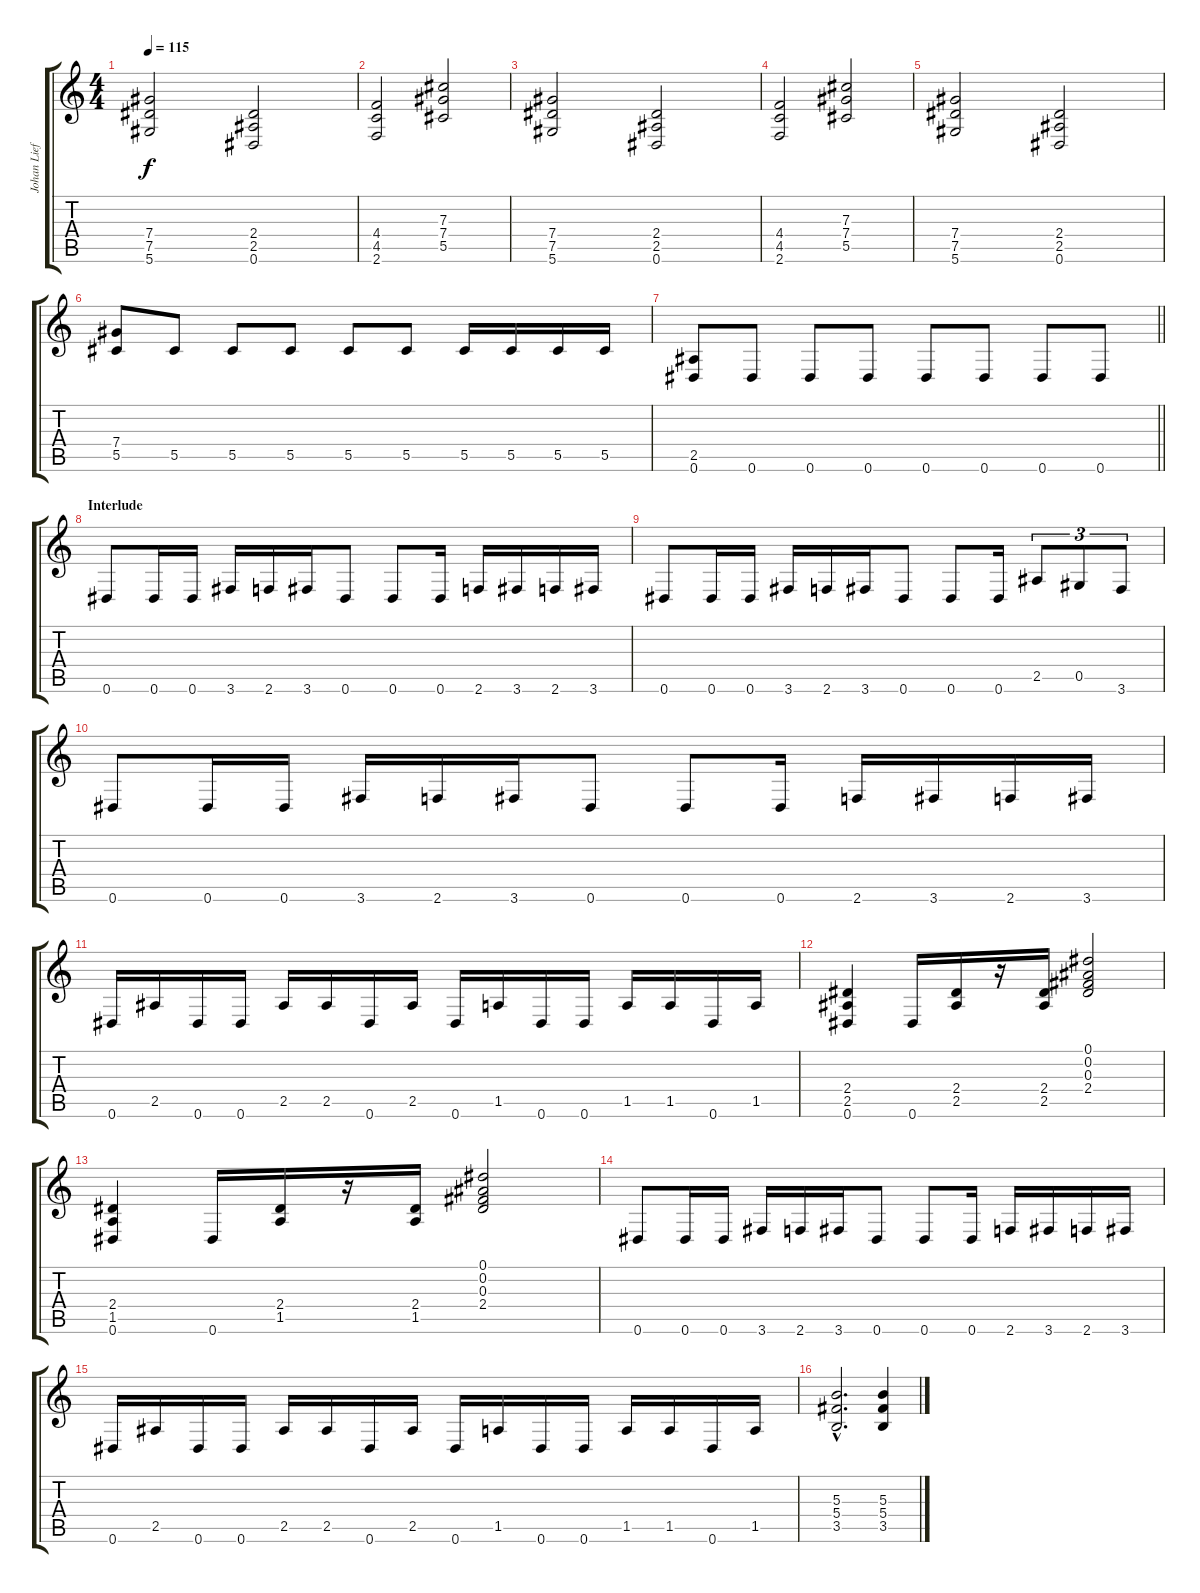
\track ("Johan Liefvendahl" "Johan Lief") {instrument overdrivenguitar}
\staff {score tabs}
\tuning (Eb4 Bb3 Gb3 Db3 Ab2 Eb2) {hide}
\ts (4 4)
\tempo 115
\clef g2
\ks c
(7.4 7.5 5.6).2{dy f} (2.4 2.5 0.6).2 |
(4.4 4.5 2.6).2 (7.3 7.4 5.5).2 |
(7.4 7.5 5.6).2 (2.4 2.5 0.6).2 |
(4.4 4.5 2.6).2 (7.3 7.4 5.5).2 |
(7.4 7.5 5.6).2 (2.4 2.5 0.6).2 |
(7.4 5.5).8 5.5.8 5.5.8 5.5.8 5.5.8 5.5.8 5.5.16 5.5.16 5.5.16 5.5.16 |
\barLineRight lightlight
(2.5 0.6).8 0.6.8 0.6.8 0.6.8 0.6.8 0.6.8 0.6.8 0.6.8 |
\section ("" "Interlude")
0.6.8 0.6.16 0.6.16 3.6.16 2.6.16 3.6.16 0.6.8 0.6.8 0.6.16 2.6.16 3.6.16 2.6.16 3.6.16 |
0.6.8 0.6.16 0.6.16 3.6.16 2.6.16 3.6.16 0.6.8 0.6.8 0.6.16 2.5.8{tu (3 2)} 0.5.8{tu (3 2)} 3.6.8{tu (3 2)} |
0.6.8 0.6.16 0.6.16 3.6.16 2.6.16 3.6.16 0.6.8 0.6.8 0.6.16 2.6.16 3.6.16 2.6.16 3.6.16 |
0.6.16 2.5.16 0.6.16 0.6.16 2.5.16 2.5.16 0.6.16 2.5.16 0.6.16 1.5.16 0.6.16 0.6.16 1.5.16 1.5.16 0.6.16 1.5.16 |
(2.4 2.5 0.6).4 0.6.16 (2.4 2.5).16 r.16 (2.4 2.5).16 (0.1 0.2 0.3 2.4).2 |
(2.4 1.5 0.6).4 0.6.16 (2.4 1.5).16 r.16 (2.4 1.5).16 (0.1 0.2 0.3 2.4).2 |
0.6.8 0.6.16 0.6.16 3.6.16 2.6.16 3.6.16 0.6.8 0.6.8 0.6.16 2.6.16 3.6.16 2.6.16 3.6.16 |
0.6.16 2.5.16 0.6.16 0.6.16 2.5.16 2.5.16 0.6.16 2.5.16 0.6.16 1.5.16 0.6.16 0.6.16 1.5.16 1.5.16 0.6.16 1.5.16 |
(5.3{hac} 5.4{hac} 3.5{hac}).2{d} (5.3 5.4 3.5).4
